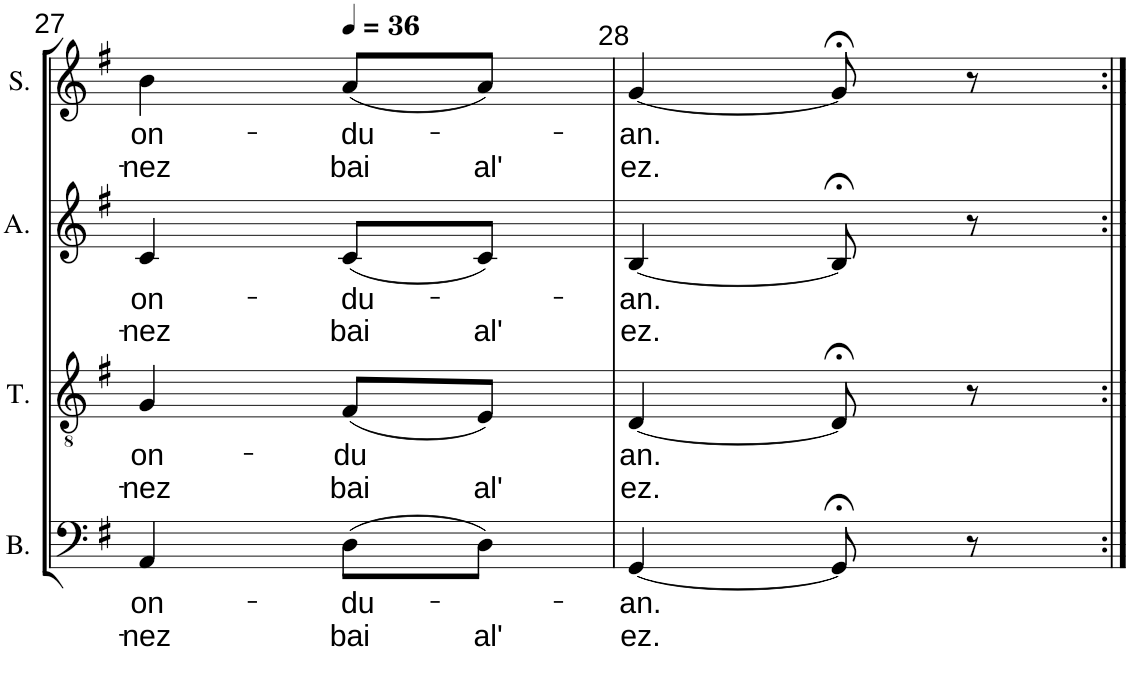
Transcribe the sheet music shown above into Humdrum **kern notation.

**kern	**text	**text	**kern	**text	**text	**kern	**text	**text	**kern	**text	**text
*part4	*part4	*part4	*part3	*part3	*part3	*part2	*part2	*part2	*part1	*part1	*part1
*staff4	*staff4	*staff4	*staff3	*staff3	*staff3	*staff2	*staff2	*staff2	*staff1	*staff1	*staff1
*I"Basse	*	*	*I"Ténor	*	*	*I"Alto	*	*	*I"Soprano	*	*
*I'B.	*	*	*I'T.	*	*	*I'A.	*	*	*I'S.	*	*
!!LO:PB:g=z
*clefF4	*	*	*clefGv2	*	*	*clefG2	*	*	*clefG2	*	*
*k[f#]	*	*	*k[f#]	*	*	*k[f#]	*	*	*k[f#]	*	*
*M2/4	*	*	*M2/4	*	*	*M2/4	*	*	*M2/4	*	*
=27	=27	=27	=27	=27	=27	=27	=27	=27	=27	=27	=27
!	!LO:LY:b	!LO:LY:b	!	!LO:LY:b	!LO:LY:b	!	!LO:LY:b	!LO:LY:b	!	!LO:LY:b	!LO:LY:b
4AA/	on-	-nez	4G/	on-	-nez	4c/	on-	-nez	4b\	on-	-nez
*	*	*	*	*	*	*	*	*	*MM36	*	*
!	!LO:LY:b	!LO:LY:b	!	!LO:LY:b	!LO:LY:b	!	!LO:LY:b	!LO:LY:b	!	!LO:LY:b	!LO:LY:b
(8D\L	-du-	bai	(8F#/L	-du	bai	(8c/L	-du-	bai	(8a/L	-du-	bai
!	!	!LO:LY:b	!	!	!LO:LY:b	!	!	!LO:LY:b	!	!	!LO:LY:b
8D\J)	.	al'	8E/J)	.	al'	8c/J)	.	al'	8a/J)	.	al'
=28	=28	=28	=28	=28	=28	=28	=28	=28	=28	=28	=28
!	!LO:LY:b	!LO:LY:b	!	!LO:LY:b	!LO:LY:b	!	!LO:LY:b	!LO:LY:b	!	!LO:LY:b	!LO:LY:b
[4GG/	-an.	ez.	[4D/	-an.	ez.	[4B/	-an.	ez.	[4g/	-an.	ez.
8GG;</]	.	.	8D;</]	.	.	8B;</]	.	.	8g;</]	.	.
8r	.	.	8r	.	.	8r	.	.	8r	.	.
=:|!	=:|!	=:|!	=:|!	=:|!	=:|!	=:|!	=:|!	=:|!	=:|!	=:|!	=:|!
*-	*-	*-	*-	*-	*-	*-	*-	*-	*-	*-	*-
